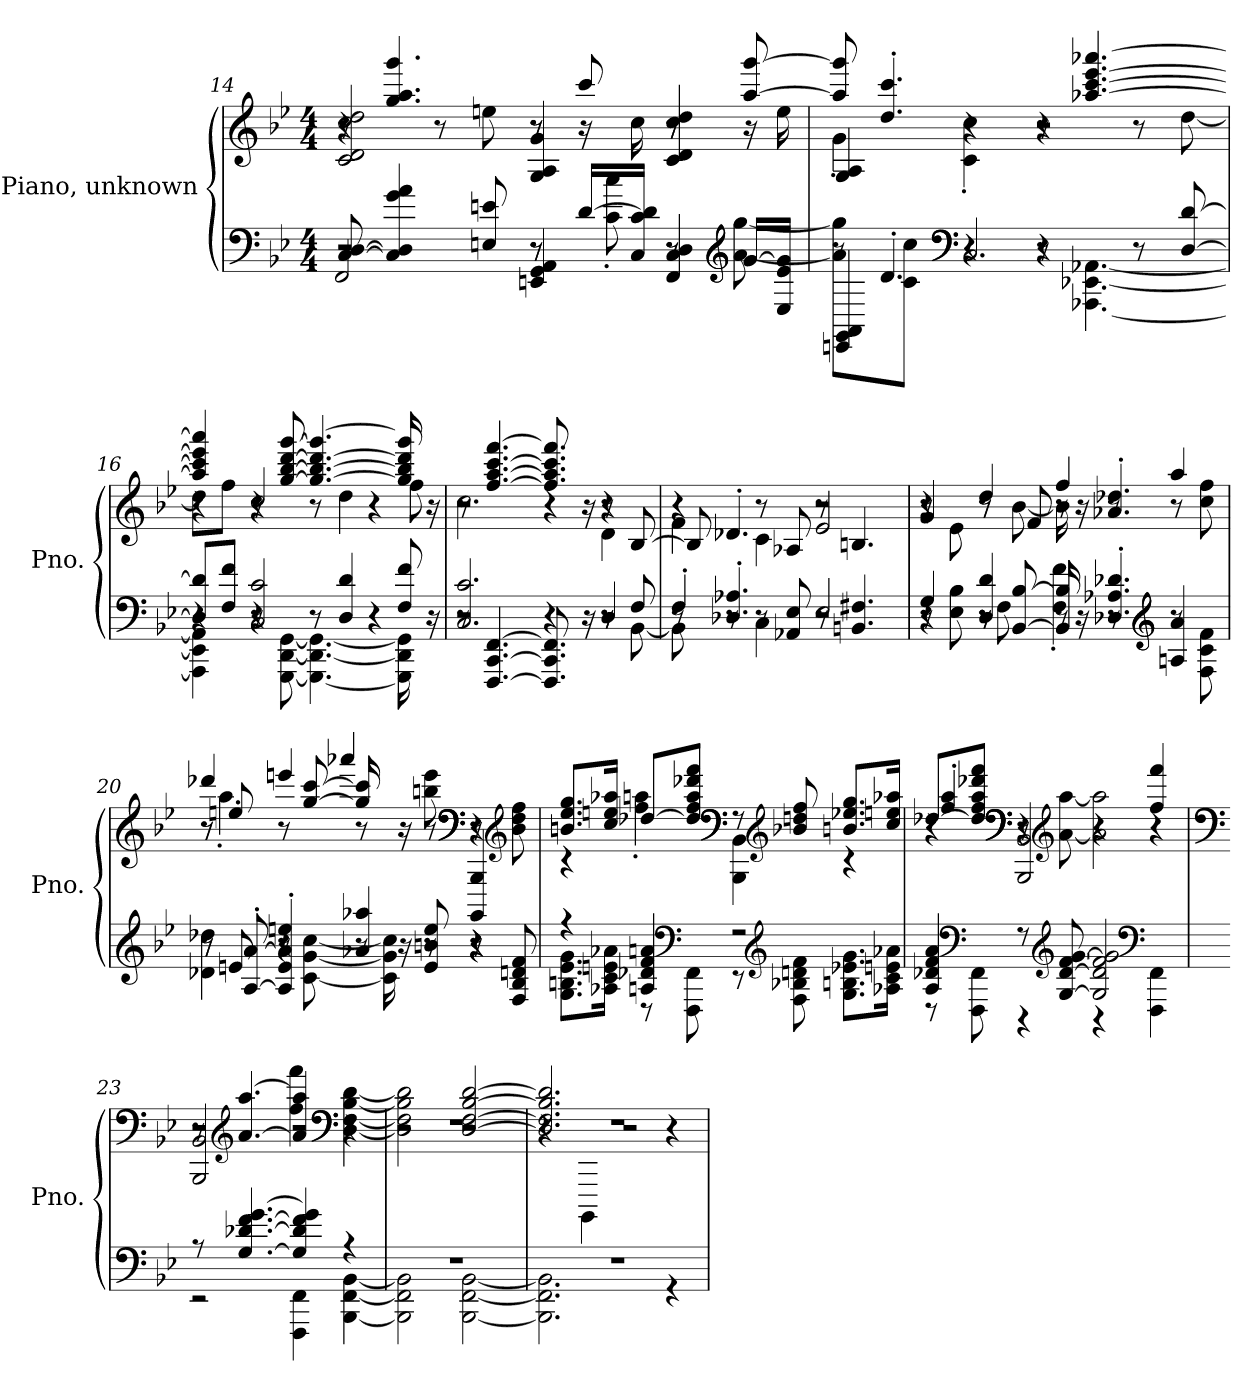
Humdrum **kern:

**kern	**kern
*part1	*part1
*staff2	*staff1
*I"Piano, unknown	*
*I'Pno.	*
!!LO:PB:g=z
*clefF4	*clefG2
*k[b-e-]	*k[b-e-]
*M4/4	*M4/4
=14	=14
*^	*^
*	*^	*	*^
[8C/ [8D/	2r	2FF/	8r	4r	2c/ 2d/ 2cc/ 2dd/
4C/] 4D/] 4g/ 4a/	.	.	4.gg/ 4.aa/ 4.ggg/	.	.
.	.	.	.	8r	.
8En/ 8en/	.	.	.	8een\	.
8r	8r	4EEn/ 4GG/ 4AA/	8r	8r	4G/ 4A/ 4g/
[16d/LL	8c\' 8cc\'	.	8ccc/	16r	.
16C/ 16c/ 16d/]JJ	.	.	.	16cc\	.
8r	8r	4FF/ 4C/ 4D/	8r	8r	4c/ 4d/ 4cc/ 4dd/
*clefG2	*	*	*	*	*
[16g/LL	[8a\ [8gg\	.	[8aa/ [8ggg/	16r	.
16E/ 16e/ 16g/]JJ	.	.	.	16ee\	.
=15	=15	=15	=15	=15	=15
8r	8a\] 8gg\]L	4EEn/ 4GG/ 4AA/	8aa/] 8ggg/]	4g'\	4G/ 4A/
4.d'/	8c\ 8cc\J	.	4.dd/' 4.ccc/'	.	.
*clefF4	*	*	*	*	*
.	4r	2.C/	.	4c\' 4cc\'	4r
4r	8r	.	8r	4r	2r
.	[4.AAA-X\ [4.EE-X\ [4.AA-X\	.	[4.aa-X/ [4.ccc/ [4.eee-/ [4.aaa-X/	.	.
8r	.	.	.	8r	.
[8D/ [8d/	.	.	.	[8dd\	.
!!LO:LB:g=z	!!	!!
=16	=16	=16	=16	=16	=16
8D/] 8d/]L	4AAA-\] 4EE-\] 4AA-\]	4r	4aa-/] 4ccc/] 4eee-/] 4aaa-/]	8dd\L]	4r
8F/ 8f/J	.	.	.	8ff\J	.
4r	8r	2C/ 2c/	8r	4r	2cc/
.	[8GGG\ [8DD\ [8GG\	.	[8gg/ [8bb-/ [8ddd/ [8ggg/	.	.
8r	4.GGG\_ 4.DD\_ 4.GG\_	.	4.gg/_ 4.bb-/_ 4.ddd/_ 4.ggg/_	8r	.
4D/ 4d/	.	.	.	4dd\	.
.	.	4r	.	.	4r
8F/ 8f/	16GGG\] 16DD\] 16GG\]	.	16gg/] 16bb-/] 16ddd/] 16ggg/]	8ff\	.
.	16r	.	16r	.	.
=17	=17	=17	=17	=17	=17
2.C/ 2.c/	2r	8r	8r	2.cc\	2r
.	.	[4.FFF/ [4.CC/ [4.FF/	[4.ff/ [4.aa/ [4.ccc/ [4.fff/	.	.
.	4r	8.FFF/] 8.CC/] 8.FF/]	8.ff/] 8.aa/] 8.ccc/] 8.fff/]	.	4r
.	.	16r	16r	.	.
4D/	8r	8r	4r	4d\	8r
.	[8BB-\	8F/	.	.	[8B-/
=18	=18	=18	=18	=18	=18
8r	8BB-\]	4F'/	4r	4f\	8B-/]
4.D-X/' 4.A-X/'	8r	.	.	.	4.d-X'/
.	4C\	8r	8r	4c\	.
.	.	8AA-X/ 8E-/	8A-X/	.	.
2E-/	2r	8r	8r	2r	2e-/
.	.	4.BBn/ 4.F#X/	4.Bn/	.	.
!!LO:LB:g=z	!!	!!
=19	=19	=19	=19	=19	=19
4r	8r	4G/	4g/	8r	4r
.	8E-\ 8B-\	.	.	8e-\	.
8r	8r	4D/ 4d/	4dd/	8r	8r
[8BB-/ [8B-/	8F\	.	.	[8b-\	8f/
16BB-/] 16B-/]	4F\' 4f\'	8r	4ff/	16b-\]	8r
16r	.	.	.	16r	.
8r	.	4.D-X/' 4.A-X/' 4.d-X/'	.	8r	4.a-X/' 4.dd-X/'
*clefG2	*	*	*	*	*
4An/ 4a/	8r	.	4aa/	8r	.
.	8F\ 8c\ 8f\	.	.	8cc\ 8ff\	.
=20	=20	=20	=20	=20	=20
8r	4d-X\ 4dd-X\	8r	8r	8r	4ddd-X/
8en/	.	[8A/' [8a/'	8een/	4.aa'\	.
4r	8r	4A/]' 4e/' 4a/]' 4een/'	8r	.	4eeen/
.	[8c\ [8g\ [8cc\	.	[8gg/ [8ccc/	.	.
4a-X/ 4aa-X/	16c\] 16g\] 16cc\]	8r	16gg/] 16ccc/]	8r	4aaa-X/
.	16r	.	16r	.	.
.	8r	8e/ 8bn/ 8ee/	8r	8bbn\ 8eee\	.
*	*	*	*clefF4	*	*
4r	4r	8r	4r	8r	4BBBB-/ 4BBB-/
*	*	*	*clefG2	*	*
.	.	8F/ 8B-/ 8dn/ 8f/	.	8b-\ 8dd\ 8ff\	.
*	*v	*v	*	*	*
*	*	*	*v	*v
!!LO:LB:g=z
=21	=21	=21	=21
4r	8.G\ 8.Bn\ 8.e-\ 8.g\L	8.bn/ 8.ee-/ 8.gg/L	4r
.	16A-X\ 16c\ 16en\ 16a-X\Jk	16cc/ 16een/ 16aa-X/Jk	.
4An/ 4d-X/ 4f/ 4an/	8r	[8dd-X/L	4ff\' 4aan\'
*clefF4	*	*	*
.	8FFF\ 8FF\	8dd-/] 8ff/ 8aa/ 8ddd-X/ 8fff/J	.
*	*	*clefF4	*
2r	8r	8r	4BBB-\ 4BB-\
*clefG2	*	*clefG2	*
.	8F\ 8B-X\ 8dn\ 8f\	8b-X/ 8ddn/ 8ff/	.
.	8.G\ 8.Bn\ 8.e-X\ 8.g\L	8.bn/ 8.ee-X/ 8.gg/L	4r
.	16A-X\ 16c\ 16en\ 16a-X\Jk	16cc/ 16een/ 16aa-X/Jk	.
=22	=22	=22	=22
*	*	*	*^
4A/ 4d-X/ 4f/ 4a/	8r	[8dd-X/L	4r	4ff/' 4aa/'
*clefF4	*	*	*	*
.	8FFF\ 8FF\	8dd-/] 8ff/ 8aa/ 8ddd-X/ 8fff/J	.	.
*	*	*clefF4	*	*
8r	4r	4r	8r	2BBB-/ 2BB-/
*clefG2	*	*clefG2	*	*
[8G/ [8d-/ [8f/ [8g/	.	.	[8a\ [8aa\	.
2G/] 2d-/] 2f/] 2g/]	4r	4r	2a\] 2aa\]	.
*clefF4	*	*	*	*
.	4FFF\ 4FF\	4ff/ 4fff/	.	4r
!!LO:LB:g=z	!!	!!
=23	=23	=23	=23	=23
*	*	*clefF4	*	*
8r	2r	8r	2r	2BBB-/ 2BB-/
*	*	*clefG2	*	*
[4.G/ [4.d-X/ [4.f/ [4.g/	.	[4.a/ [4.aa/	.	.
4G/] 4d-/] 4f/] 4g/]	4FFF\ 4FF\	4a/] 4aa/]	4ff\ 4fff\	2r
*	*	*clefF4	*	*
4r	[4BBB-\ [4FF\ [4BB-\	4r	[4D\ [4F\ [4B-\ [4d\	.
=24	=24	=24	=24	=24
1r	2BBB-\] 2FF\] 2BB-\]	1r	2D\] 2F\] 2B-\] 2d\]	2r
.	[2BBB-\ [2FF\ [2BB-\	.	2r	[2D/ [2F/ [2B-/ [2d/
=25	=25	=25	=25	=25
1r	2.BBB-\] 2.FF\] 2.BB-\]	1r	4r	2.D/] 2.F/] 2.B-/] 2.d/]
.	.	.	4BBBB-\	.
.	.	.	2r	.
.	4r	.	.	4r
*v	*v	*	*	*
*	*v	*v	*v
=	=
*-	*-
